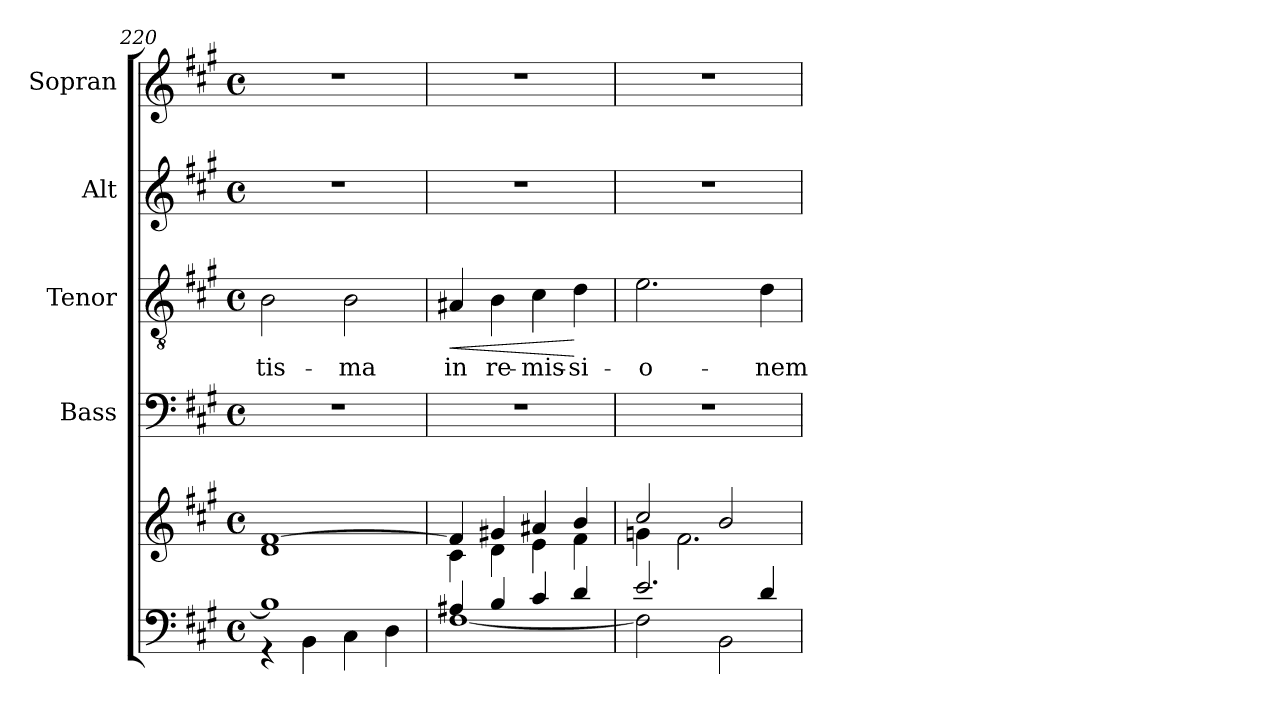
**kern	**kern	**kern	**kern	**text	**dynam	**kern	**kern
*part5	*part5	*part4	*part3	*part3	*part3	*part2	*part1
*staff6	*staff5	*staff4	*staff3	*staff3	*staff3	*staff2	*staff1
*	*	*I"Bass	*I"Tenor	*	*	*I"Alt	*I"Sopran
*	*	*I'B.	*I'T.	*	*	*I'A.	*I'S.
!!LO:PB:g=z
*clefF4	*clefG2	*clefF4	*clefGv2	*	*	*clefG2	*clefG2
*k[f#c#g#]	*k[f#c#g#]	*k[f#c#g#]	*k[f#c#g#]	*	*	*k[f#c#g#]	*k[f#c#g#]
*A:	*A:	*A:	*A:	*	*	*A:	*A:
*M4/4	*M4/4	*M4/4	*M4/4	*	*	*M4/4	*M4/4
*met(c)	*met(c)	*met(c)	*met(c)	*	*	*met(c)	*met(c)
=220	=220	=220	=220	=220	=220	=220	=220
*^	*^	*	*	*	*	*	*
!	!	!	!	!	!	!LO:LY:b	!	!	!
1B]	4r	[>1f#	1d	1r	2B\	-tis-	.	1r	1r
.	4BB\	.	.	.	.	.	.	.	.
!	!	!	!	!	!	!LO:LY:b	!	!	!
.	4C#\	.	.	.	2B\	-ma	.	.	.
.	4D\	.	.	.	.	.	.	.	.
=221	=221	=221	=221	=221	=221	=221	=221	=221	=221
!	!	!	!	!	!	!LO:LY:b	!LO:HP:b	!	!
4A#X/	[<1F#	4f#/]	4c#\	1r	4A#X/	in	<	1r	1r
!	!	!	!	!	!	!LO:LY:b	!	!	!
4B/	.	4g#X/	4d\	.	4B\	re-	.	.	.
!	!	!	!	!	!	!LO:LY:b	!	!	!
4c#/	.	4a#X/	4e\	.	4c#\	-mis-	.	.	.
!	!	!	!	!	!	!LO:LY:b	!	!	!
4d/	.	4b/	4f#\	.	4d\	-si-	[	.	.
=222	=222	=222	=222	=222	=222	=222	=222	=222	=222
!	!	!	!	!	!	!LO:LY:b	!	!	!
2.e/	2F#\]	2cc#/	4gn\	1r	2.e\	-o-	.	1r	1r
.	.	.	2.f#\	.	.	.	.	.	.
.	2BB\	2b/	.	.	.	.	.	.	.
!	!	!	!	!	!	!LO:LY:b	!	!	!
4d/	.	.	.	.	4d\	-nem	.	.	.
*v	*v	*	*	*	*	*	*	*	*
*	*v	*v	*	*	*	*	*	*
=	=	=	=	=	=	=	=
*-	*-	*-	*-	*-	*-	*-	*-
